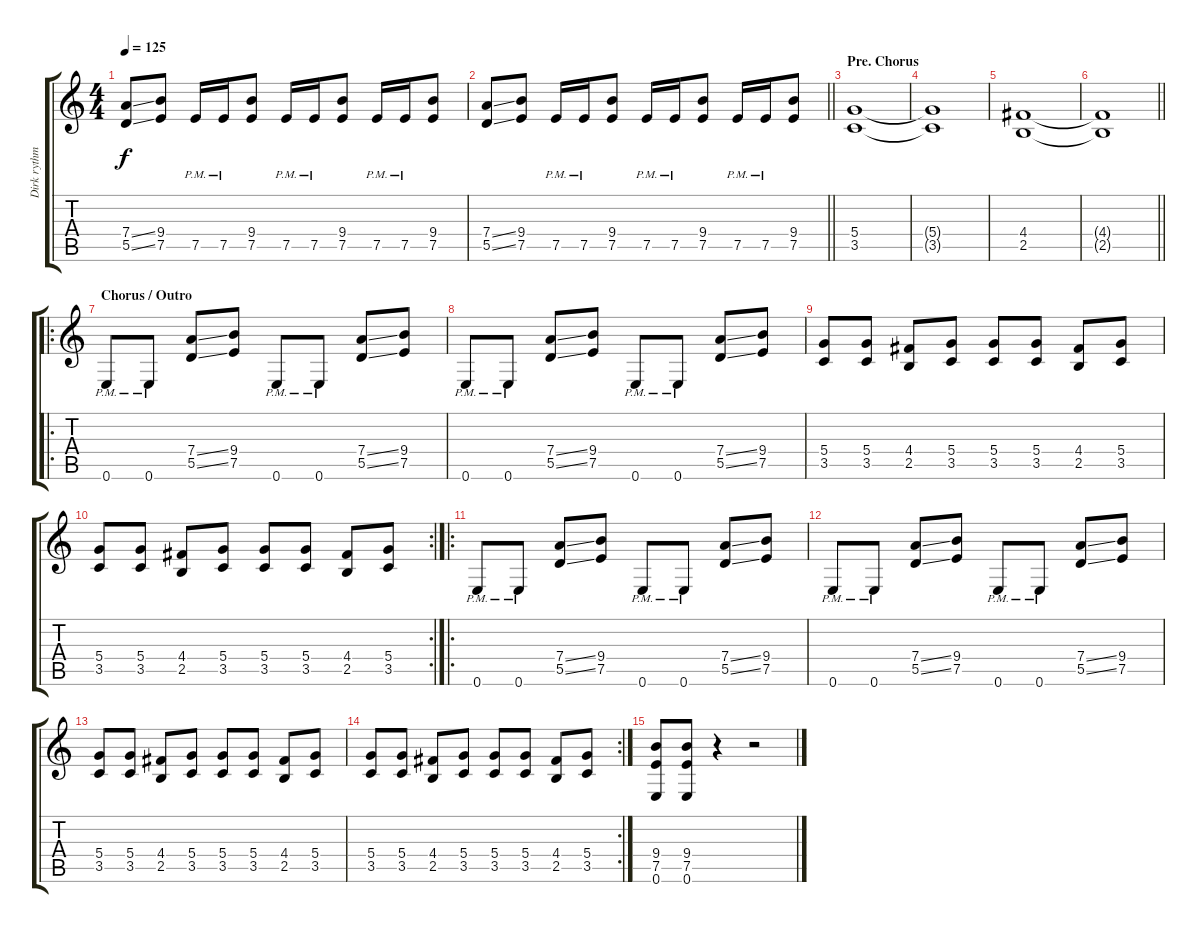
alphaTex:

\track ("Dirk rythm" "Dirk rythm") {instrument overdrivenguitar}
\staff {score tabs}
\tuning (E4 B3 G3 D3 A2 E2) {hide}
\ts (4 4)
\tempo 125
\clef g2
\ks c
(7.4{ss} 5.5{ss}).8{dy f} (9.4 7.5).8 7.5{pm}.16 7.5{pm}.16 (9.4 7.5).8 7.5{pm}.16 7.5{pm}.16 (9.4 7.5).8 7.5{pm}.16 7.5{pm}.16 (9.4 7.5).8 |
\barLineRight lightlight
(7.4{ss} 5.5{ss}).8 (9.4 7.5).8 7.5{pm}.16 7.5{pm}.16 (9.4 7.5).8 7.5{pm}.16 7.5{pm}.16 (9.4 7.5).8 7.5{pm}.16 7.5{pm}.16 (9.4 7.5).8 |
\section ("" "Pre. Chorus")
(5.4 3.5).1 |
(5.4{t} 3.5{t}).1 |
(4.4 2.5).1 |
\barLineRight lightlight
(4.4{t} 2.5{t}).1 |
\ro
\section ("" "Chorus / Outro")
0.6{pm}.8 0.6{pm}.8 (7.4{ss} 5.5{ss}).8 (9.4 7.5).8 0.6{pm}.8 0.6{pm}.8 (7.4{ss} 5.5{ss}).8 (9.4 7.5).8 |
0.6{pm}.8 0.6{pm}.8 (7.4{ss} 5.5{ss}).8 (9.4 7.5).8 0.6{pm}.8 0.6{pm}.8 (7.4{ss} 5.5{ss}).8 (9.4 7.5).8 |
(5.4 3.5).8 (5.4 3.5).8 (4.4 2.5).8 (5.4 3.5).8 (5.4 3.5).8 (5.4 3.5).8 (4.4 2.5).8 (5.4 3.5).8 |
\rc 2
(5.4 3.5).8 (5.4 3.5).8 (4.4 2.5).8 (5.4 3.5).8 (5.4 3.5).8 (5.4 3.5).8 (4.4 2.5).8 (5.4 3.5).8 |
\ro
0.6{pm}.8 0.6{pm}.8 (7.4{ss} 5.5{ss}).8 (9.4 7.5).8 0.6{pm}.8 0.6{pm}.8 (7.4{ss} 5.5{ss}).8 (9.4 7.5).8 |
0.6{pm}.8 0.6{pm}.8 (7.4{ss} 5.5{ss}).8 (9.4 7.5).8 0.6{pm}.8 0.6{pm}.8 (7.4{ss} 5.5{ss}).8 (9.4 7.5).8 |
(5.4 3.5).8 (5.4 3.5).8 (4.4 2.5).8 (5.4 3.5).8 (5.4 3.5).8 (5.4 3.5).8 (4.4 2.5).8 (5.4 3.5).8 |
\rc 2
(5.4 3.5).8 (5.4 3.5).8 (4.4 2.5).8 (5.4 3.5).8 (5.4 3.5).8 (5.4 3.5).8 (4.4 2.5).8 (5.4 3.5).8 |
(9.4 7.5 0.6).8 (9.4 7.5 0.6).8 r.4 r.2
